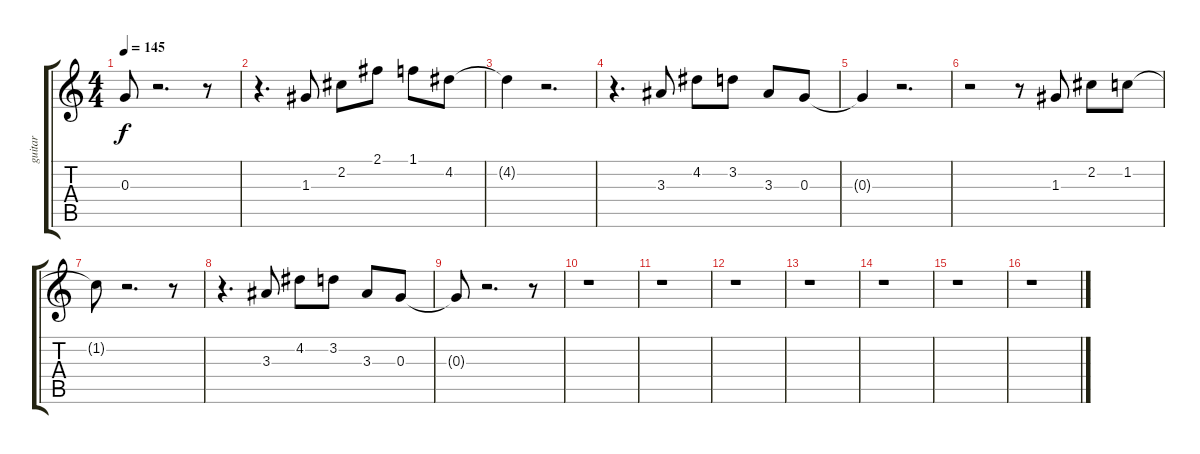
\track ("guitar" "guitar") {instrument electricguitarclean}
\staff {score tabs}
\tuning (E4 B3 G3 D3 A2 E2) {hide}
\ts (4 4)
\tempo 145
\clef g2
\ks c
0.3{t}.8{dy f} r.2{d} r.8 |
r.4{d} 1.3.8 2.2.8 2.1.8 1.1.8 4.2.8 |
4.2{t}.4 r.2{d} |
r.4{d} 3.3.8 4.2.8 3.2.8 3.3.8 0.3.8 |
0.3{t}.4 r.2{d} |
r.2 r.8 1.3.8 2.2.8 1.2.8 |
1.2{t}.8 r.2{d} r.8 |
r.4{d} 3.3.8 4.2.8 3.2.8 3.3.8 0.3.8 |
0.3{t}.8 r.2{d} r.8 |
r.1 |
r.1 |
r.1 |
r.1 |
r.1 |
r.1 |
r.1
